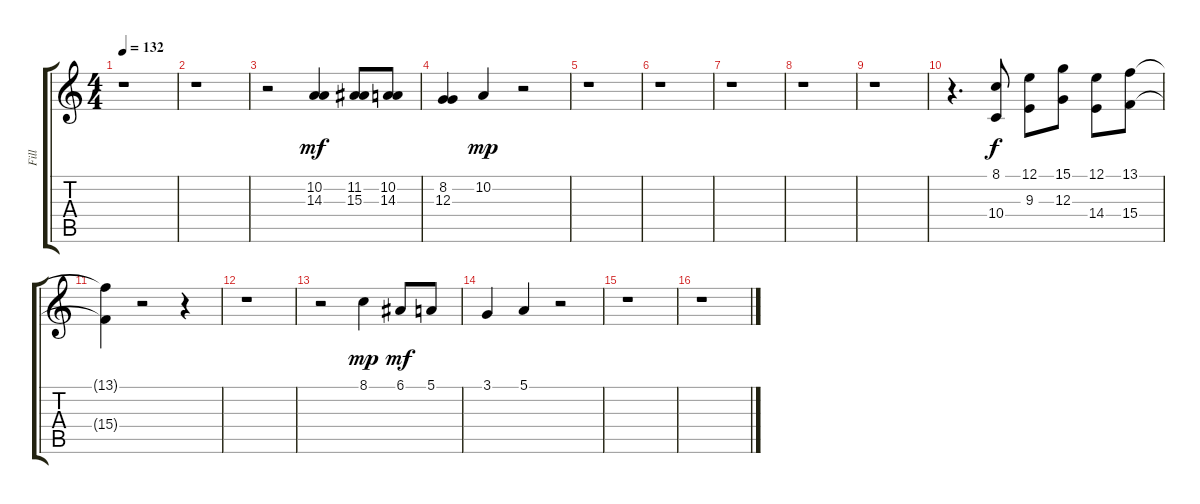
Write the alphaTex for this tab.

\track ("Fill" "Fill") {instrument clarinet}
\staff {score tabs}
\tuning (E4 B3 G3 D3 A2 E2) {hide}
\ts (4 4)
\tempo 132
\clef g2
\ks c
r.1{dy mf} |
r.1 |
r.2 (10.2 14.3).4{instrument clarinet} (11.2 15.3).8 (10.2 14.3).8 |
(8.2 12.3).4 10.2.4{dy mp} r.2 |
r.1 |
r.1 |
r.1 |
r.1 |
r.1 |
r.4{d} (8.1 10.4).8{dy f instrument trumpet} (12.1 9.3).8 (15.1 12.3).8 (12.1 14.4).8 (13.1 15.4).8 |
(13.1{t} 15.4{t}).4 r.2 r.4 |
r.1 |
r.2 8.1.4{dy mp instrument clarinet} 6.1.8{dy mf} 5.1.8 |
3.1.4 5.1.4 r.2 |
r.1 |
r.1
